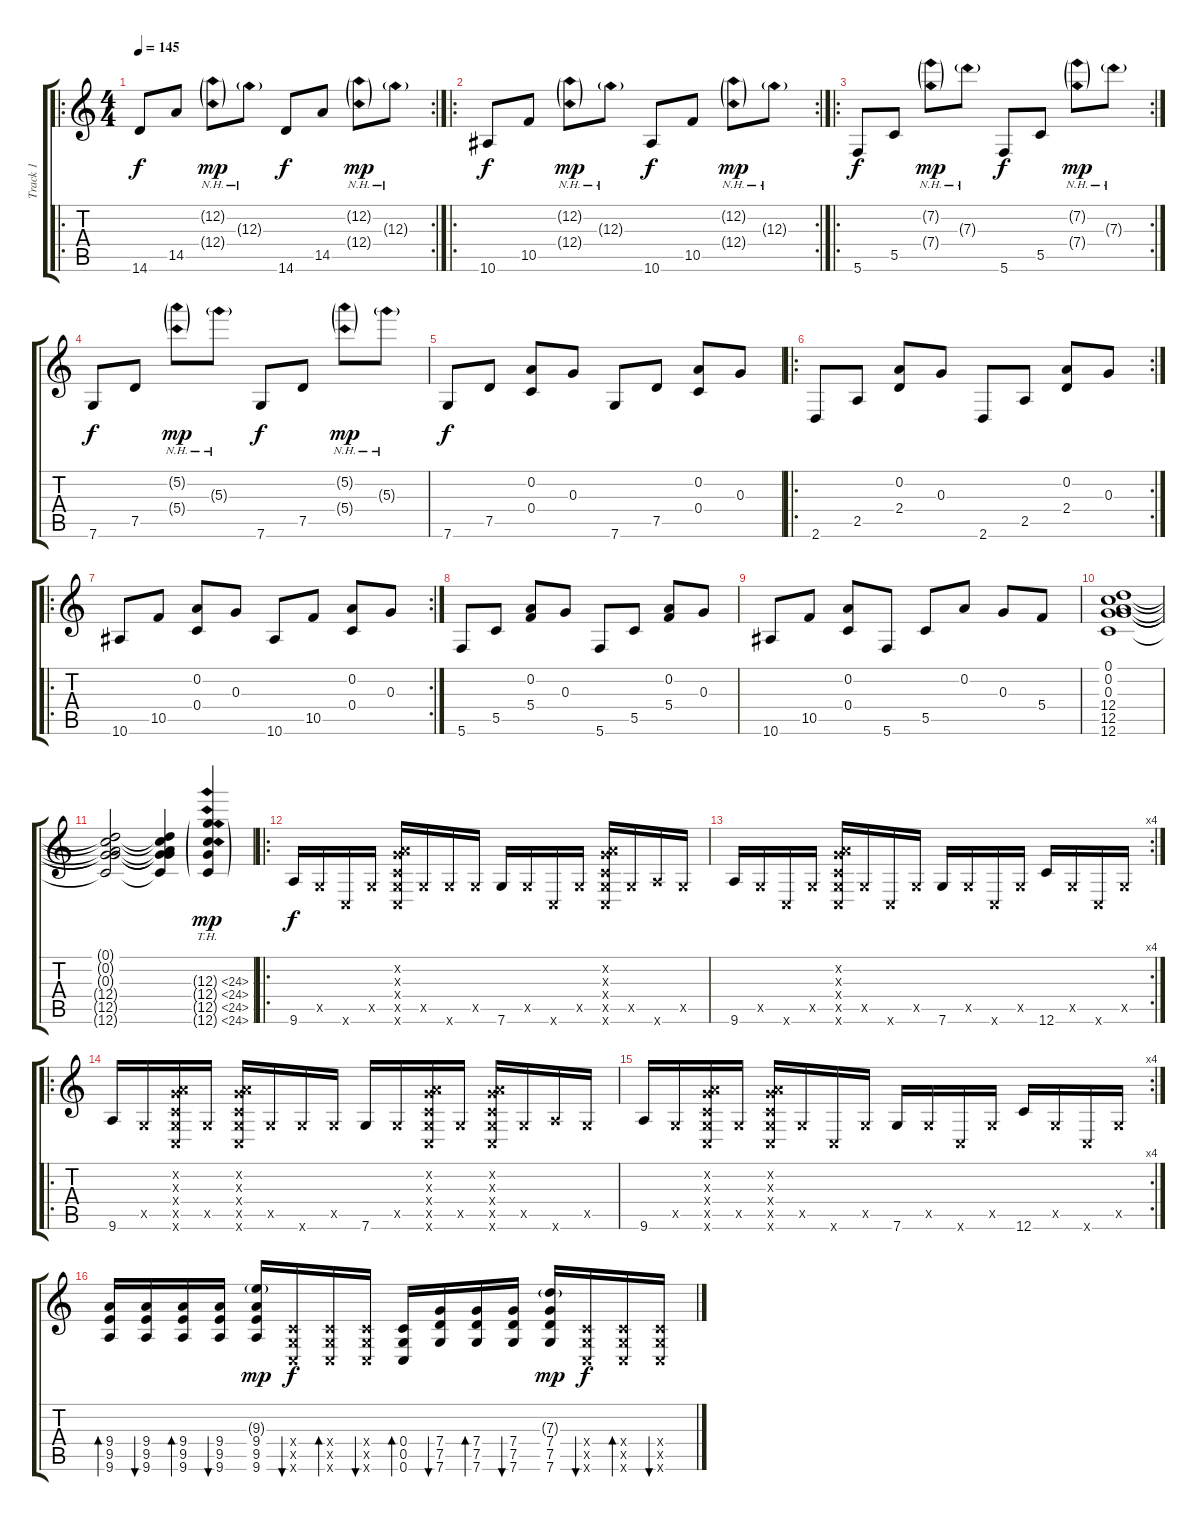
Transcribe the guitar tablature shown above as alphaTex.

\track ("Track 1" "Track 1") {instrument electricguitarmuted}
\staff {score tabs}
\tuning (D4 A3 G3 C3 G2 C2) {hide}
\ro
\rc 2
\ts (4 4)
\tempo 145
\clef g2
\ks c
14.6.8{dy f} 14.5.8 (12.2{nh g} 12.4{nh g}).8{dy mp} 12.3{nh g}.8 14.6.8{dy f} 14.5.8 (12.2{nh g} 12.4{nh g}).8{dy mp} 12.3{nh g}.8 |
\ro
\rc 2
10.6.8{dy f} 10.5.8 (12.2{nh g} 12.4{nh g}).8{dy mp} 12.3{nh g}.8 10.6.8{dy f} 10.5.8 (12.2{nh g} 12.4{nh g}).8{dy mp} 12.3{nh g}.8 |
\ro
\rc 2
5.6.8{dy f} 5.5.8 (7.2{nh g} 7.4{nh g}).8{dy mp} 7.3{nh g}.8 5.6.8{dy f} 5.5.8 (7.2{nh g} 7.4{nh g}).8{dy mp} 7.3{nh g}.8 |
7.6.8{dy f} 7.5.8 (5.2{nh g} 5.4{nh g}).8{dy mp} 5.3{nh g}.8 7.6.8{dy f} 7.5.8 (5.2{nh g} 5.4{nh g}).8{dy mp} 5.3{nh g}.8 |
7.6.8{dy f} 7.5.8 (0.2 0.4).8 0.3.8 7.6.8 7.5.8 (0.2 0.4).8 0.3.8 |
\ro
\rc 2
2.6.8 2.5.8 (0.2 2.4).8 0.3.8 2.6.8 2.5.8 (0.2 2.4).8 0.3.8 |
\ro
\rc 2
10.6.8 10.5.8 (0.2 0.4).8 0.3.8 10.6.8 10.5.8 (0.2 0.4).8 0.3.8 |
5.6.8 5.5.8 (0.2 5.4).8 0.3.8 5.6.8 5.5.8 (0.2 5.4).8 0.3.8 |
10.6.8 10.5.8 (0.2 0.4).8 5.6.8 5.5.8 0.2.8 0.3.8 5.4.8 |
(0.1 0.2 0.3 12.4 12.5 12.6).1 |
(0.1{t} 0.2{t} 0.3{t} 12.4{t} 12.5{t} 12.6{t}).2 (0.1{t} 0.2{t} 0.3{t} 12.4{t} 12.5{t} 12.6{t}).4 (12.3{th 12 g} 12.4{th 12 g} 12.5{th 12 g} 12.6{th 12 g}).4{dy mp} |
\ro
9.6.16{dy f} 0.5{x}.16 0.6{x}.16 0.5{x}.16 (0.2{x} 0.3{x} 0.4{x} 0.5{x} 0.6{x}).16 0.5{x}.16 7.6{x}.16 0.5{x}.16 7.6.16 0.5{x}.16 0.6{x}.16 0.5{x}.16 (0.2{x} 0.3{x} 0.4{x} 0.5{x} 0.6{x}).16 0.5{x}.16 9.6{x}.16 0.5{x}.16 |
\rc 4
9.6.16 0.5{x}.16 0.6{x}.16 0.5{x}.16 (0.2{x} 0.3{x} 0.4{x} 0.5{x} 0.6{x}).16 0.5{x}.16 0.6{x}.16 0.5{x}.16 7.6.16 0.5{x}.16 0.6{x}.16 0.5{x}.16 12.6.16 0.5{x}.16 0.6{x}.16 0.5{x}.16 |
\ro
9.6.16 0.5{x}.16 (0.2{x} 0.3{x} 0.4{x} 0.5{x} 0.6{x}).16 0.5{x}.16 (0.2{x} 0.3{x} 0.4{x} 0.5{x} 0.6{x}).16 0.5{x}.16 7.6{x}.16 0.5{x}.16 7.6.16 0.5{x}.16 (0.2{x} 0.3{x} 0.4{x} 0.5{x} 0.6{x}).16 0.5{x}.16 (0.2{x} 0.3{x} 0.4{x} 0.5{x} 0.6{x}).16 0.5{x}.16 9.6{x}.16 0.5{x}.16 |
\rc 4
9.6.16 0.5{x}.16 (0.2{x} 0.3{x} 0.4{x} 0.5{x} 0.6{x}).16 0.5{x}.16 (0.2{x} 0.3{x} 0.4{x} 0.5{x} 0.6{x}).16 0.5{x}.16 0.6{x}.16 0.5{x}.16 7.6.16 0.5{x}.16 0.6{x}.16 0.5{x}.16 12.6.16 0.5{x}.16 0.6{x}.16 0.5{x}.16 |
(9.4 9.5 9.6).16{bd 480} (9.4 9.5 9.6).16{bu 480} (9.4 9.5 9.6).16{bd 480} (9.4 9.5 9.6).16{bu 480} (9.3{g} 9.4 9.5 9.6).16{dy mp} (0.4{x} 0.5{x} 0.6{x}).16{bu 480 dy f} (0.4{x} 0.5{x} 0.6{x}).16{bd 480} (0.4{x} 0.5{x} 0.6{x}).16{bu 480} (0.4 0.5 0.6).16{bd 480} (7.4 7.5 7.6).16{bu 480} (7.4 7.5 7.6).16{bd 480} (7.4 7.5 7.6).16{bu 480} (7.3{g} 7.4 7.5 7.6).16{dy mp} (0.4{x} 0.5{x} 0.6{x}).16{bu 480 dy f} (0.4{x} 0.5{x} 0.6{x}).16{bd 480} (0.4{x} 0.5{x} 0.6{x}).16{bu 480}
